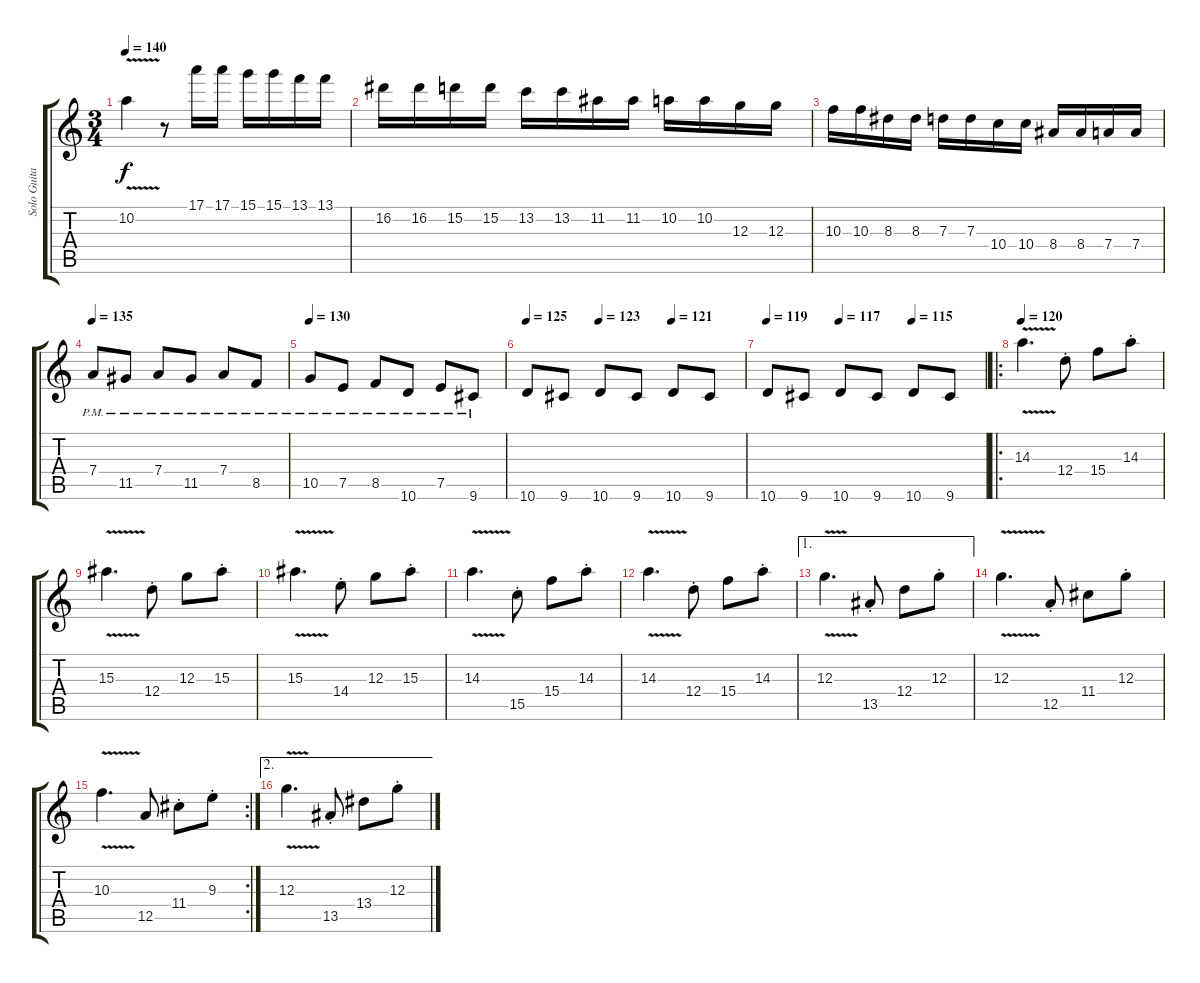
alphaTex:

\track ("Solo Guitar 1" "Solo Guita") {instrument overdrivenguitar}
\staff {score tabs}
\tuning (E4 B3 G3 D3 A2 E2) {hide}
\ts (3 4)
\tempo 140
\clef g2
\ks c
10.2{v}.4{dy f} r.8 17.1.16 17.1.16 15.1.16 15.1.16 13.1.16 13.1.16 |
16.2.16 16.2.16 15.2.16 15.2.16 13.2.16 13.2.16 11.2.16 11.2.16 10.2.16 10.2.16 12.3.16 12.3.16 |
10.3.16 10.3.16 8.3.16 8.3.16 7.3.16 7.3.16 10.4.16 10.4.16 8.4.16 8.4.16 7.4.16 7.4.16 |
\tempo 135
7.4{pm}.8 11.5{pm}.8 7.4{pm}.8 11.5{pm}.8 7.4{pm}.8 8.5{pm}.8 |
\tempo 130
10.5{pm}.8 7.5{pm}.8 8.5{pm}.8 10.6{pm}.8 7.5{pm}.8 9.6{pm}.8 |
\tempo 125
\tempo (123 0.3333333333333333)
\tempo (121 0.6666666666666666)
10.6.8 9.6.8 10.6.8 9.6.8 10.6.8 9.6.8 |
\tempo 119
\tempo (117 0.3333333333333333)
\tempo (115 0.6666666666666666)
10.6.8 9.6.8 10.6.8 9.6.8 10.6.8 9.6.8 |
\ro
\tempo 110
\tempo 120
14.3{v}.4{d} 12.4{st}.8 15.4.8 14.3{st}.8 |
15.3{v}.4{d} 12.4{st}.8 12.3.8 15.3{st}.8 |
15.3{v}.4{d} 14.4{st}.8 12.3.8 15.3{st}.8 |
14.3{v}.4{d} 15.5{st}.8 15.4.8 14.3{st}.8 |
14.3{v}.4{d} 12.4{st}.8 15.4.8 14.3{st}.8 |
\ae 1
12.3{v}.4{d} 13.5{st}.8 12.4.8 12.3{st}.8 |
12.3{v}.4{d} 12.5{st}.8 11.4.8 12.3{st}.8 |
\rc 2
10.3{v}.4{d} 12.5.8 11.4{st}.8 9.3{st}.8 |
\ae 2
12.3{v}.4{d} 13.5{st}.8 13.4.8 12.3{st}.8
